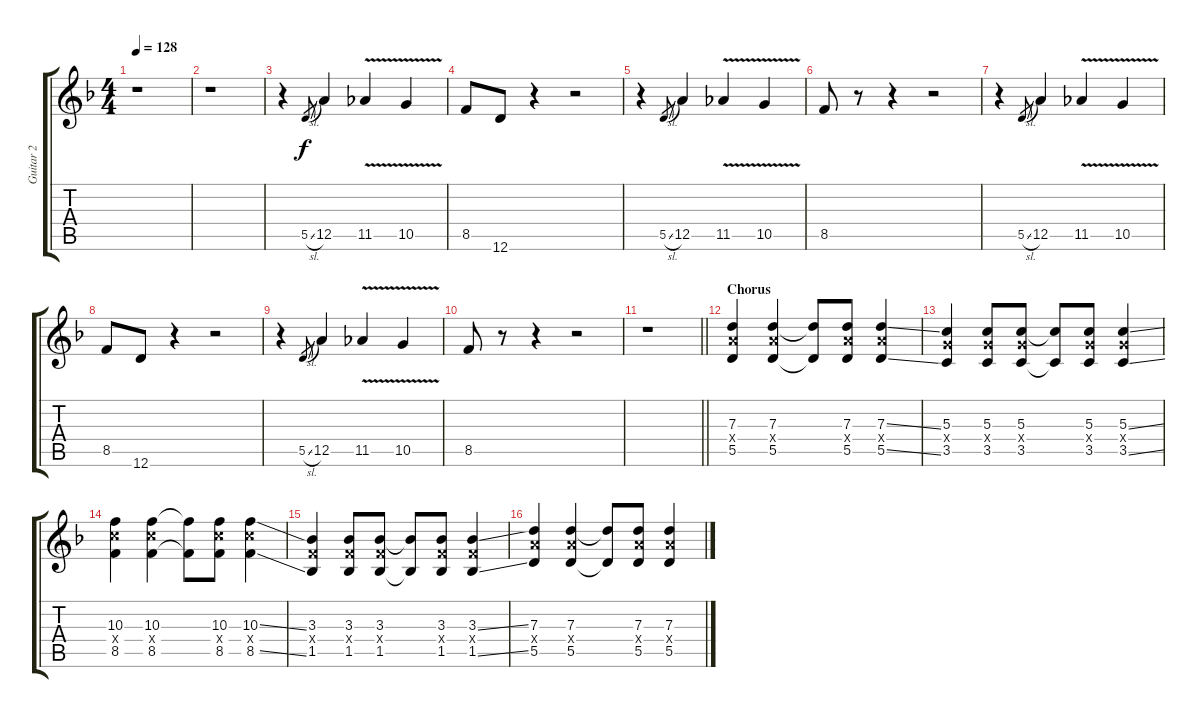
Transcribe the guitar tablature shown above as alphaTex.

\track ("Guitar 2" "Guitar 2") {instrument distortionguitar}
\staff {score tabs}
\tuning (E4 B3 G3 D3 A2 D2) {hide}
\ts (4 4)
\tempo 128
\clef g2
\ks dminor
r.1{dy f} |
r.1 |
r.4 5.5{sl}.8{gr} 12.5.4 11.5{v}.4 10.5{v}.4 |
8.5.8 12.6.8 r.4 r.2 |
r.4 5.5{sl}.8{gr} 12.5.4 11.5{v}.4 10.5{v}.4 |
8.5.8 r.8 r.4 r.2 |
r.4 5.5{sl}.8{gr} 12.5.4 11.5{v}.4 10.5{v}.4 |
8.5.8 12.6.8 r.4 r.2 |
r.4 5.5{sl}.8{gr} 12.5.4 11.5{v}.4 10.5{v}.4 |
8.5.8 r.8 r.4 r.2 |
\barLineRight lightlight
r.1 |
\section ("" "Chorus")
(7.3 7.4{x} 5.5).4 (7.3 7.4{x} 5.5).4 (7.3{t} 5.5{t}).8 (7.3 7.4{x} 5.5).8 (7.3{ss} 7.4{x} 5.5{ss}).4 |
(5.3 5.4{x} 3.5).4 (5.3 5.4{x} 3.5).8 (5.3 5.4{x} 3.5).8 (5.3{t} 3.5{t}).8 (5.3 5.4{x} 3.5).8 (5.3{ss} 5.4{x} 3.5{ss}).4 |
(10.3 10.4{x} 8.5).4 (10.3 10.4{x} 8.5).4 (10.3{t} 8.5{t}).8 (10.3 10.4{x} 8.5).8 (10.3{ss} 10.4{x} 8.5{ss}).4 |
(3.3 3.4{x} 1.5).4 (3.3 3.4{x} 1.5).8 (3.3 3.4{x} 1.5).8 (3.3{t} 1.5{t}).8 (3.3 3.4{x} 1.5).8 (3.3{ss} 3.4{x} 1.5{ss}).4 |
(7.3 7.4{x} 5.5).4 (7.3 7.4{x} 5.5).4 (7.3{t} 5.5{t}).8 (7.3 7.4{x} 5.5).8 (7.3{ss} 7.4{x} 5.5{ss}).4
